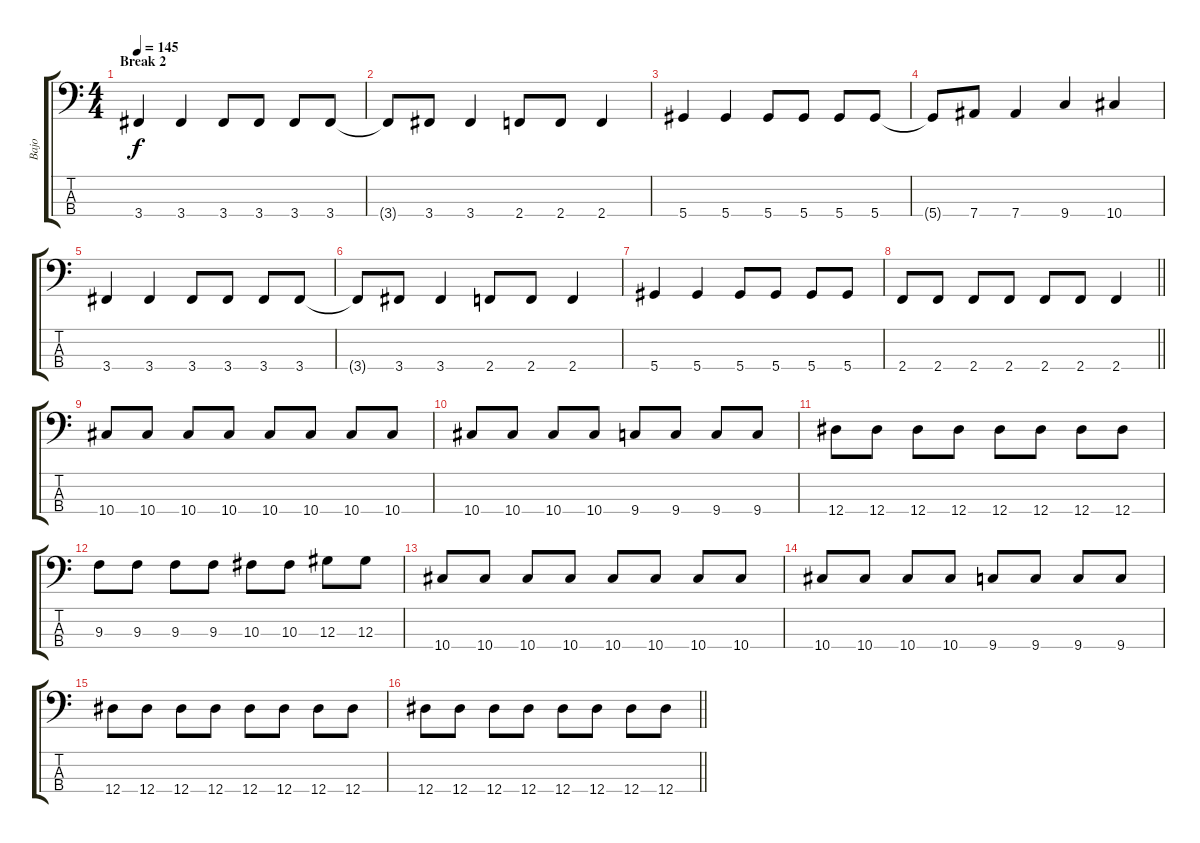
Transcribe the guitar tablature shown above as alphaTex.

\track ("Bajo" "Bajo") {instrument electricbassfinger}
\staff {score tabs}
\tuning (Gb2 Db2 Ab1 Eb1) {hide}
\ts (4 4)
\section ("" "Break 2")
\tempo 145
\clef f4
\ks c
3.4.4{dy f} 3.4.4 3.4.8 3.4.8 3.4.8 3.4.8 |
3.4{t}.8 3.4.8 3.4.4 2.4.8 2.4.8 2.4.4 |
5.4.4 5.4.4 5.4.8 5.4.8 5.4.8 5.4.8 |
5.4{t}.8 7.4.8 7.4.4 9.4.4 10.4.4 |
3.4.4 3.4.4 3.4.8 3.4.8 3.4.8 3.4.8 |
3.4{t}.8 3.4.8 3.4.4 2.4.8 2.4.8 2.4.4 |
5.4.4 5.4.4 5.4.8 5.4.8 5.4.8 5.4.8 |
\barLineRight lightlight
2.4.8 2.4.8 2.4.8 2.4.8 2.4.8 2.4.8 2.4.4 |
10.4.8 10.4.8 10.4.8 10.4.8 10.4.8 10.4.8 10.4.8 10.4.8 |
10.4.8 10.4.8 10.4.8 10.4.8 9.4.8 9.4.8 9.4.8 9.4.8 |
12.4.8 12.4.8 12.4.8 12.4.8 12.4.8 12.4.8 12.4.8 12.4.8 |
9.3.8 9.3.8 9.3.8 9.3.8 10.3.8 10.3.8 12.3.8 12.3.8 |
10.4.8 10.4.8 10.4.8 10.4.8 10.4.8 10.4.8 10.4.8 10.4.8 |
10.4.8 10.4.8 10.4.8 10.4.8 9.4.8 9.4.8 9.4.8 9.4.8 |
12.4.8 12.4.8 12.4.8 12.4.8 12.4.8 12.4.8 12.4.8 12.4.8 |
\barLineRight lightlight
12.4.8 12.4.8 12.4.8 12.4.8 12.4.8 12.4.8 12.4.8 12.4.8
